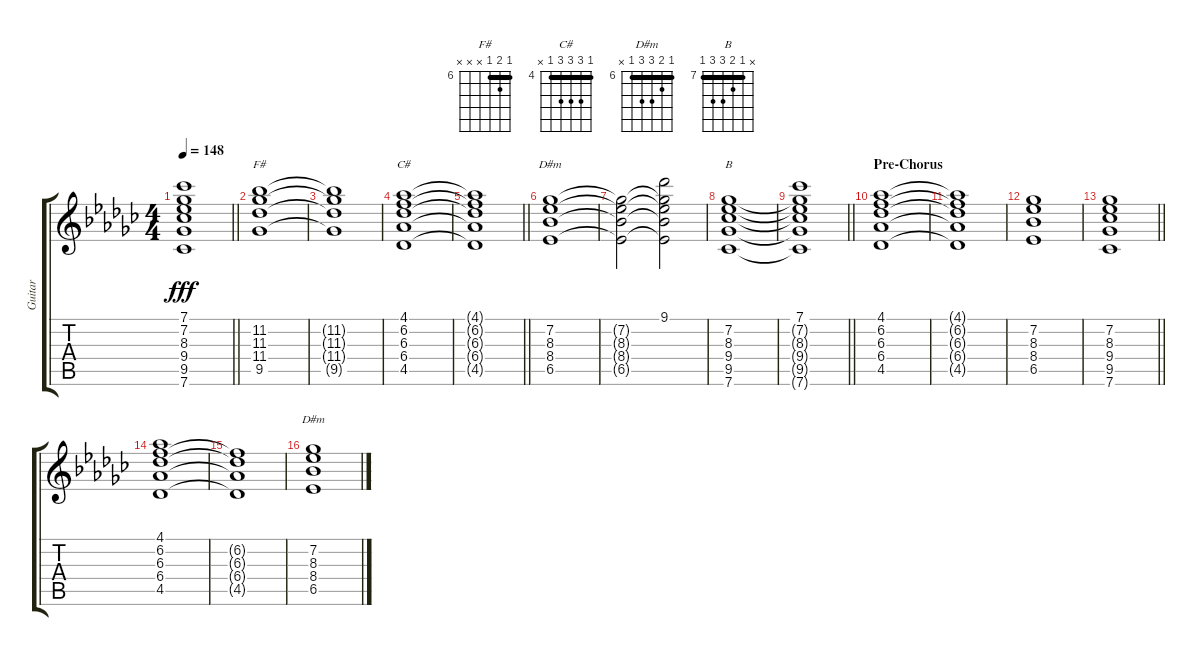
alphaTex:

\track ("Guitar" "Guitar") {instrument overdrivenguitar}
\staff {score tabs}
\tuning (E4 B3 G3 D3 A2 E2) {hide}
\chord ("F#" 6 7 6 x x x) {firstfret 6 barre 6}
\chord ("C#" 4 6 6 6 4 x) {firstfret 4 barre 4}
\chord ("D#m" x 7 8 8 6 x) {firstfret 6}
\chord ("B" x 7 8 9 9 7) {firstfret 7 barre 7}
\chord ("D#m" 6 7 8 8 6 x) {firstfret 6 barre 6}
\ts (4 4)
\tempo 148
\clef g2
\barLineRight lightlight
\ks gb
(7.1 7.2{t} 8.3{t} 9.4{t} 9.5{t} 7.6{t}).1{dy fff} |
(11.2 11.3 11.4 9.5).1{ch "F#"} |
(11.2{t} 11.3{t} 11.4{t} 9.5{t}).1 |
(4.1 6.2 6.3 6.4 4.5).1{ch "C#"} |
\barLineRight lightlight
(4.1{t} 6.2{t} 6.3{t} 6.4{t} 4.5{t}).1 |
(7.2 8.3 8.4 6.5).1{ch "D#m"} |
(7.2{t} 8.3{t} 8.4{t} 6.5{t}).2 (9.1 7.2{t} 8.3{t} 8.4{t} 6.5{t}).2 |
(7.2 8.3 9.4 9.5 7.6).1{ch "B"} |
\barLineRight lightlight
(7.1 7.2{t} 8.3{t} 9.4{t} 9.5{t} 7.6{t}).1 |
\section ("" "Pre-Chorus")
(4.1 6.2 6.3 6.4 4.5).1 |
(4.1{t} 6.2{t} 6.3{t} 6.4{t} 4.5{t}).1 |
(7.2 8.3 8.4 6.5).1 |
\barLineRight lightlight
(7.2 8.3 9.4 9.5 7.6).1 |
(4.1 6.2 6.3 6.4 4.5).1 |
(6.2{t} 6.3{t} 6.4{t} 4.5{t}).1 |
(7.2 8.3 8.4 6.5).1{ch "D#m"}
